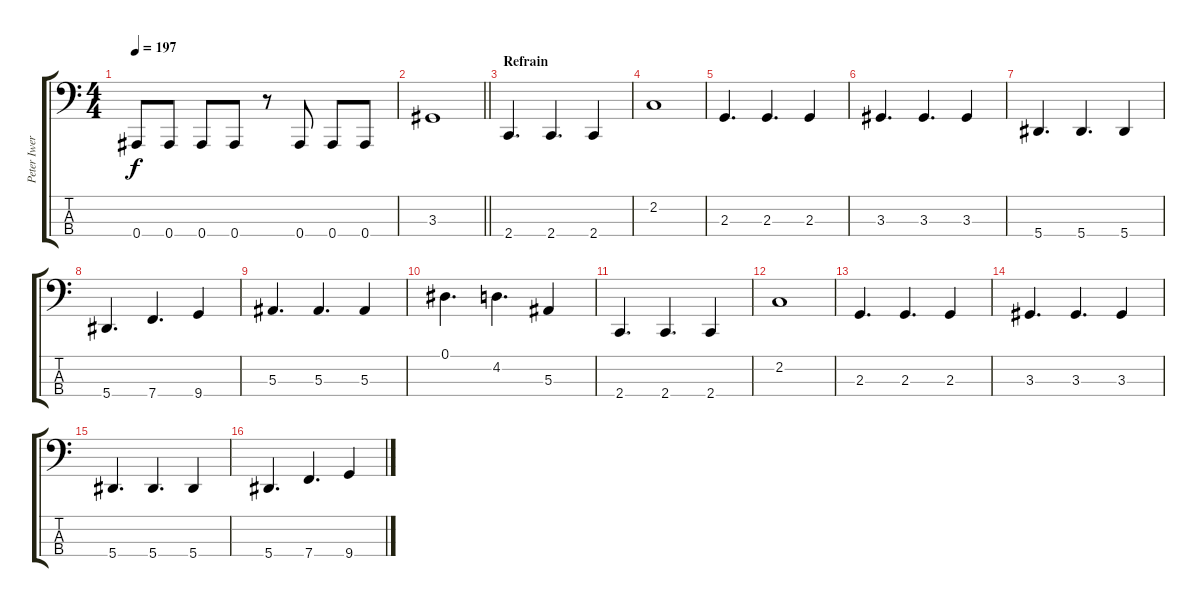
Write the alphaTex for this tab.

\track ("Peter Iwers" "Peter Iwer") {instrument electricbassfinger}
\staff {score tabs}
\tuning (Eb2 Bb1 F1 Bb0) {hide}
\ts (4 4)
\tempo 197
\clef f4
\ks c
0.4.8{dy f} 0.4.8 0.4.8 0.4.8 r.8 0.4.8 0.4.8 0.4.8 |
\barLineRight lightlight
3.3.1 |
\section ("" "Refrain")
2.4.4{d} 2.4.4{d} 2.4.4 |
2.2.1 |
2.3.4{d} 2.3.4{d} 2.3.4 |
3.3.4{d} 3.3.4{d} 3.3.4 |
5.4.4{d} 5.4.4{d} 5.4.4 |
5.4.4{d} 7.4.4{d} 9.4.4 |
5.3.4{d} 5.3.4{d} 5.3.4 |
0.1.4{d} 4.2.4{d} 5.3.4 |
2.4.4{d} 2.4.4{d} 2.4.4 |
2.2.1 |
2.3.4{d} 2.3.4{d} 2.3.4 |
3.3.4{d} 3.3.4{d} 3.3.4 |
5.4.4{d} 5.4.4{d} 5.4.4 |
5.4.4{d} 7.4.4{d} 9.4.4
